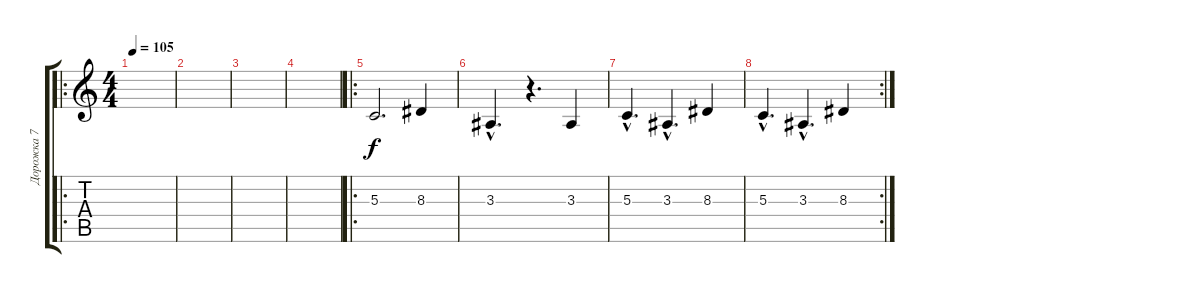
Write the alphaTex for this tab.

\track ("Дорожка 7" "Дорожка 7") {instrument lead2sawtooth}
\staff {score tabs}
\tuning (E4 B3 G3 D3 A2 E2) {hide}
\ro
\ts (4 4)
\tempo 105
\clef g2
\ks c
|
|
|
|
\ro
5.3.2{d} 8.3.4 |
3.3{hac}.4{d} r.4{d} 3.3.4 |
5.3{hac}.4{d} 3.3{hac}.4{d} 8.3.4 |
\rc 2
5.3{hac}.4{d} 3.3{hac}.4{d} 8.3.4
